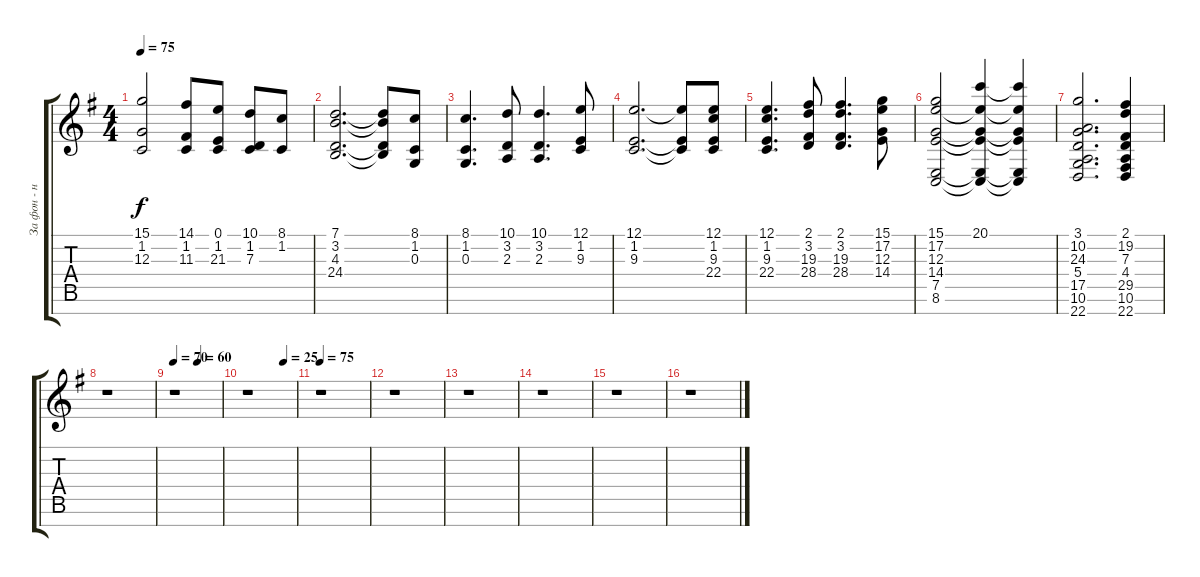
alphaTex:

\track ("За фон - нет :-\\" "За фон - н") {instrument stringensemble1}
\staff {score tabs}
\tuning (E4 B3 G3 D3 A2 E2 B1) {hide}
\ts (4 4)
\tempo 75
\clef g2
\ks g
(15.1 1.2 12.3).2{dy f} (14.1 1.2 11.3).8 (0.1 1.2 21.3).8 (10.1 1.2 7.3).8 (8.1 1.2).8 |
(7.1 3.2 4.3 24.4).2{d} (7.1{t} 3.2{t} 4.3{t} 24.4{t}).8 (8.1 1.2 0.3).8 |
(8.1 1.2 0.3).4{d} (10.1 3.2 2.3).8 (10.1 3.2 2.3).4{d} (12.1 1.2 9.3).8 |
(12.1 1.2 9.3).2{d} (12.1{t} 1.2{t} 9.3{t}).8 (12.1 1.2 9.3 22.4).8 |
(12.1 1.2 9.3 22.4).4{d} (2.1 3.2 19.3 28.4).8 (2.1 3.2 19.3 28.4).4{d} (15.1 17.2 12.3 14.4).8 |
(15.1 17.2 12.3 14.4 7.5 8.6).2 (20.1 17.2{t} 12.3{t} 14.4{t} 7.5{t} 8.6{t}).4 (20.1{t} 17.2{t} 12.3{t} 14.4{t} 7.5{t} 8.6{t}).4 |
(3.1 10.2 24.3 5.4 17.5 10.6 22.7).2{d volume 8} (2.1 19.2 7.3 4.4 29.5 10.6 22.7).4{volume 6} |
r.1 |
\tempo 70
\tempo (60 0.5)
r.1 |
\tempo (25 0.75)
r.1 |
\tempo 75
r.1 |
r.1 |
r.1 |
r.1 |
r.1 |
r.1
